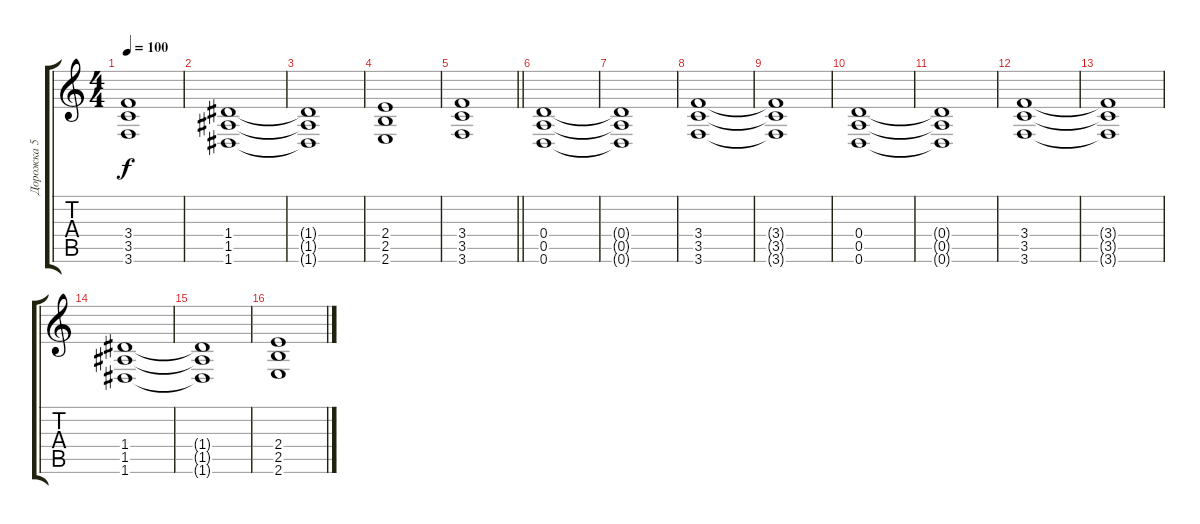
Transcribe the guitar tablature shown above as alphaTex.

\track ("Дорожка 5" "Дорожка 5") {instrument distortionguitar}
\staff {score tabs}
\tuning (E4 B3 G3 D3 A2 D2) {hide}
\ts (4 4)
\tempo 100
\clef g2
\ks c
(3.4{t} 3.5{t} 3.6{t}).1{dy f} |
(1.4 1.5 1.6).1 |
(1.4{t} 1.5{t} 1.6{t}).1 |
(2.4 2.5 2.6).1 |
\barLineRight lightlight
(3.4 3.5 3.6).1 |
(0.4 0.5 0.6).1 |
(0.4{t} 0.5{t} 0.6{t}).1 |
(3.4 3.5 3.6).1 |
(3.4{t} 3.5{t} 3.6{t}).1 |
(0.4 0.5 0.6).1 |
(0.4{t} 0.5{t} 0.6{t}).1 |
(3.4 3.5 3.6).1 |
(3.4{t} 3.5{t} 3.6{t}).1 |
(1.4 1.5 1.6).1 |
(1.4{t} 1.5{t} 1.6{t}).1 |
(2.4 2.5 2.6).1
